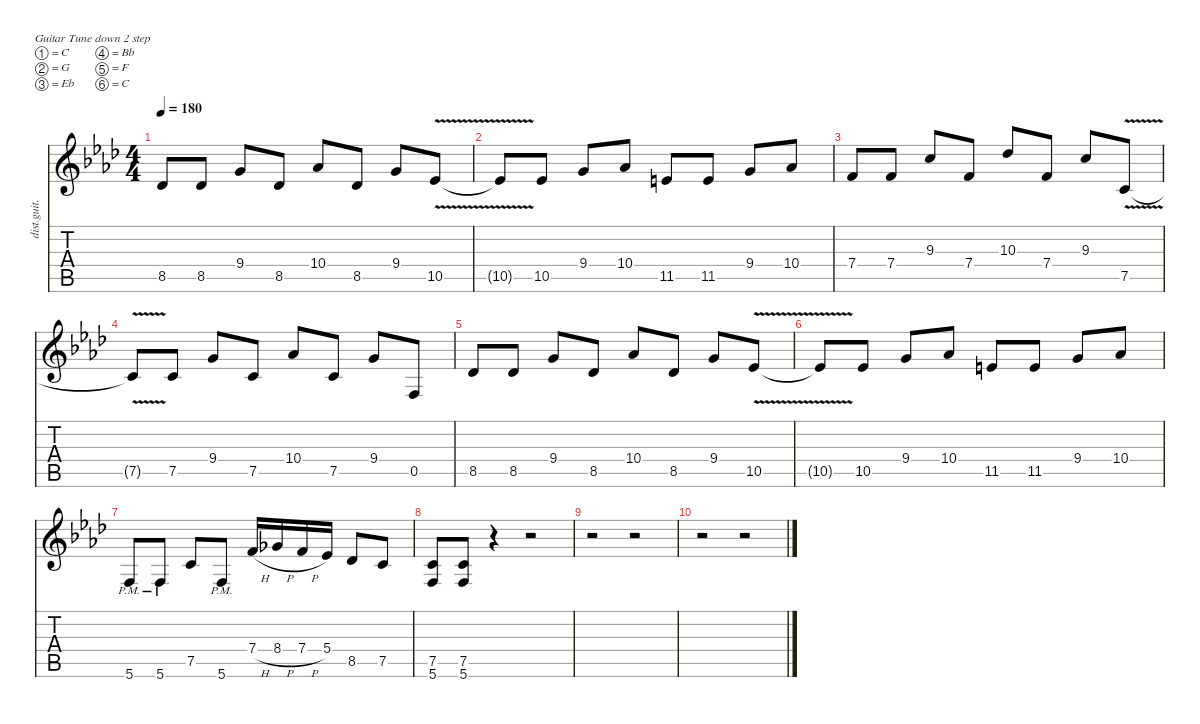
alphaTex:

\defaultSystemsLayout 4
\hideDynamics
\bracketExtendMode nobrackets
\otherSystemsTrackNameOrientation horizontal
\track ("Gtr.1 Double" "dist.guit.") {instrument distortionguitar}
\staff {score tabs}
\tuning (C4 G3 Eb3 Bb2 F2 C2)
\ts (4 4)
\tempo 180
\clef g2
\ks fminor
8.5{acc b}.8{dy f beam Up} 8.5{acc b}.8{beam Up} 9.4{acc forcenatural}.8{beam Up} 8.5{acc b}.8{beam Up} 10.4{acc b}.8{beam Up} 8.5{acc b}.8{beam Up} 9.4{acc forcenatural}.8{beam Up} 10.5{v acc b}.8{beam Up} |
10.5{v t acc b}.8{beam Up} 10.5{acc b}.8{beam Up} 9.4{acc forcenatural}.8{beam Up} 10.4{acc b}.8{beam Up} 11.5{acc forcenatural}.8{beam Up} 11.5{acc forcenatural}.8{beam Up} 9.4{acc forcenatural}.8{beam Up} 10.4{acc b}.8{beam Up} |
7.4{acc forcenatural}.8{beam Up} 7.4{acc forcenatural}.8{beam Up} 9.3{acc forcenatural}.8{beam Up} 7.4{acc forcenatural}.8{beam Up} 10.3{acc b}.8{beam Up} 7.4{acc forcenatural}.8{beam Up} 9.3{acc forcenatural}.8{beam Up} 7.5{v acc forcenatural}.8{beam Up} |
7.5{v t acc forcenatural}.8{beam Up} 7.5{acc forcenatural}.8{beam Up} 9.4{acc forcenatural}.8{beam Up} 7.5{acc forcenatural}.8{beam Up} 10.4{acc b}.8{beam Up} 7.5{acc forcenatural}.8{beam Up} 9.4{acc forcenatural}.8{beam Up} 0.5{acc forcenatural}.8{beam Up} |
8.5{acc b}.8{beam Up} 8.5{acc b}.8{beam Up} 9.4{acc forcenatural}.8{beam Up} 8.5{acc b}.8{beam Up} 10.4{acc b}.8{beam Up} 8.5{acc b}.8{beam Up} 9.4{acc forcenatural}.8{beam Up} 10.5{v acc b}.8{beam Up} |
10.5{v t acc b}.8{beam Up} 10.5{acc b}.8{beam Up} 9.4{acc forcenatural}.8{beam Up} 10.4{acc b}.8{beam Up} 11.5{acc forcenatural}.8{beam Up} 11.5{acc forcenatural}.8{beam Up} 9.4{acc forcenatural}.8{beam Up} 10.4{acc b}.8{beam Up} |
5.6{pm acc forcenatural}.8{beam Up} 5.6{pm acc forcenatural}.8{beam Up} 7.5{acc forcenatural}.8{beam Up} 5.6{pm acc forcenatural}.8{beam Up} 7.4{h acc forcenatural}.16{beam Up} 8.4{h acc b}.16{beam Up} 7.4{h acc forcenatural}.16{beam Up} 5.4{acc b}.16{beam Up} 8.5{acc b}.8{beam Up} 7.5{acc forcenatural}.8{beam Up} |
(7.5{acc forcenatural} 5.6{acc forcenatural}).8{beam Up} (7.5{acc forcenatural} 5.6{acc forcenatural}).8{beam Up} r.4{beam Up} r.2{beam Up} |
r.2{beam Down} r.2{beam Down} |
r.2{beam Down} r.2{beam Down}
